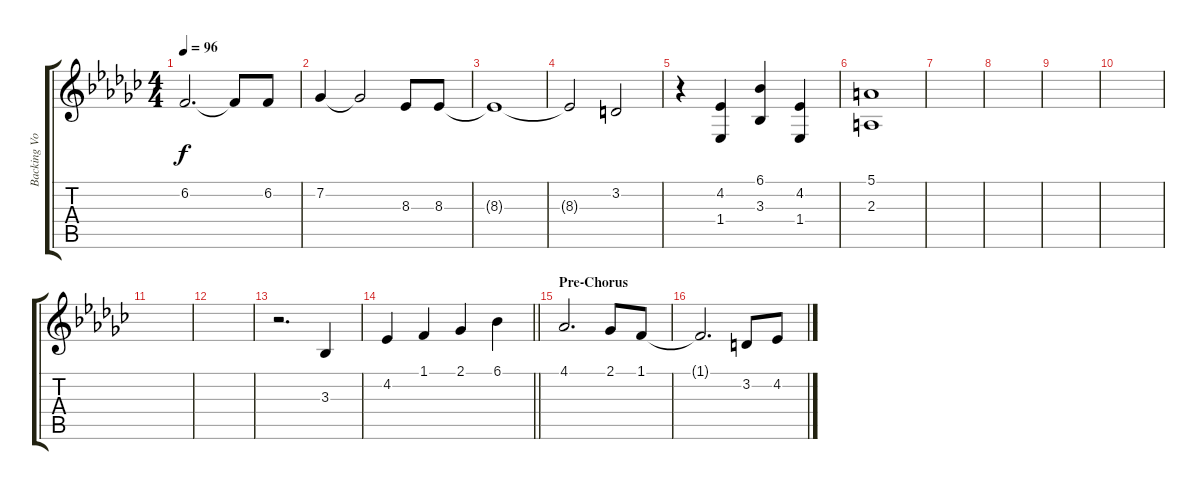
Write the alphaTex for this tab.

\track ("Backing Vocals" "Backing Vo") {instrument viola}
\staff {score tabs}
\tuning (E4 B3 G3 D3 A2 E2) {hide}
\ts (4 4)
\tempo 96
\clef g2
\ks gb
6.2.2{d dy f} 6.2{t}.8 6.2.8 |
7.2.4 7.2{t}.2 8.3.8 8.3.8 |
8.3{t}.1 |
8.3{t}.2 3.2.2 |
r.4 (4.2 1.4).4 (6.1 3.3).4 (4.2 1.4).4 |
(5.1 2.3).1 |
|
|
|
|
|
|
r.2{d} 3.3.4 |
\barLineRight lightlight
4.2.4 1.1.4 2.1.4 6.1.4 |
\section ("" "Pre-Chorus")
4.1.2{d} 2.1.8 1.1.8 |
1.1{t}.2{d} 3.2.8 4.2.8
